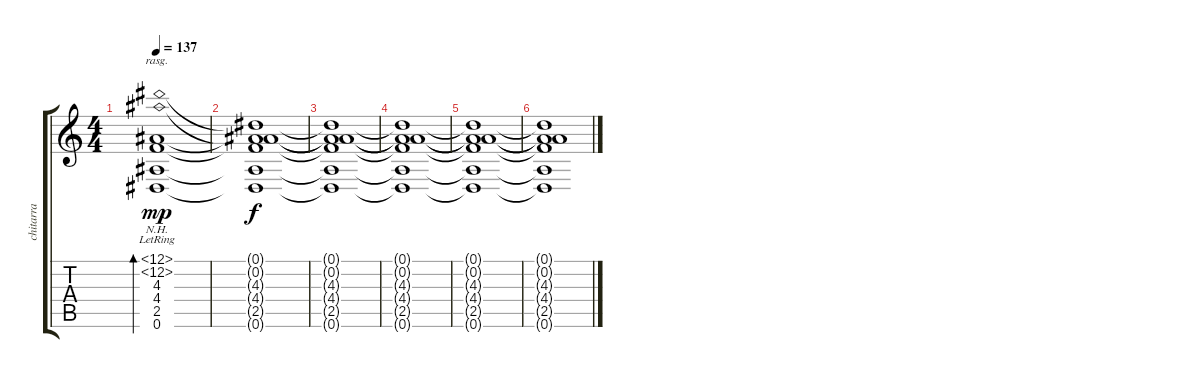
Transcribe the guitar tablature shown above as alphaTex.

\track ("chitarra" "chitarra") {instrument distortionguitar}
\staff {score tabs}
\tuning (Eb4 Bb3 Gb3 Db3 Ab2 Eb2) {hide}
\ts (4 4)
\tempo 137
\clef g2
\ks c
(0.1{nh lr} 0.2{nh lr} 4.3{lr} 4.4{lr} 2.5{lr} 0.6{lr}).1{bd 120 rasg ii dy mp volume 4} |
(0.1{t} 0.2{t} 4.3{t} 4.4{t} 2.5{t} 0.6{t}).1{dy f} |
(0.1{t} 0.2{t} 4.3{t} 4.4{t} 2.5{t} 0.6{t}).1 |
(0.1{t} 0.2{t} 4.3{t} 4.4{t} 2.5{t} 0.6{t}).1 |
(0.1{t} 0.2{t} 4.3{t} 4.4{t} 2.5{t} 0.6{t}).1 |
(0.1{t} 0.2{t} 4.3{t} 4.4{t} 2.5{t} 0.6{t}).1
